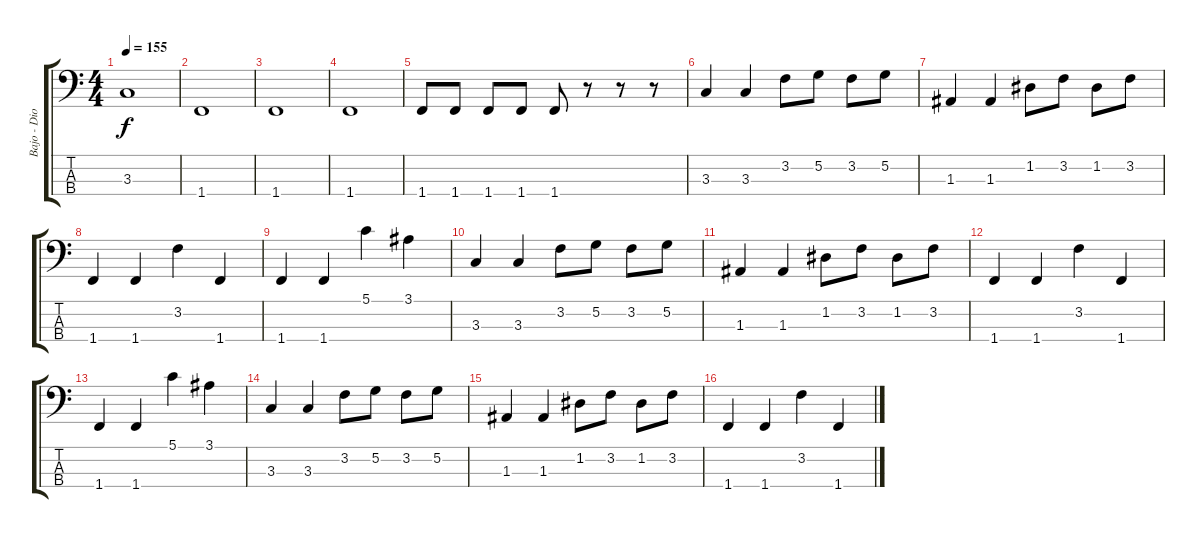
\track ("Bajo - Dios" "Bajo - Dio") {instrument electricbassfinger}
\staff {score tabs}
\tuning (G2 D2 A1 E1) {hide}
\ts (4 4)
\tempo 155
\clef f4
\ks c
3.3.1{dy f} |
1.4.1 |
1.4.1 |
1.4.1 |
1.4.8 1.4.8 1.4.8 1.4.8 1.4.8 r.8 r.8 r.8 |
3.3.4 3.3.4 3.2.8 5.2.8 3.2.8 5.2.8 |
1.3.4 1.3.4 1.2.8 3.2.8 1.2.8 3.2.8 |
1.4.4 1.4.4 3.2.4 1.4.4 |
1.4.4 1.4.4 5.1.4 3.1.4 |
3.3.4 3.3.4 3.2.8 5.2.8 3.2.8 5.2.8 |
1.3.4 1.3.4 1.2.8 3.2.8 1.2.8 3.2.8 |
1.4.4 1.4.4 3.2.4 1.4.4 |
1.4.4 1.4.4 5.1.4 3.1.4 |
3.3.4 3.3.4 3.2.8 5.2.8 3.2.8 5.2.8 |
1.3.4 1.3.4 1.2.8 3.2.8 1.2.8 3.2.8 |
1.4.4 1.4.4 3.2.4 1.4.4
